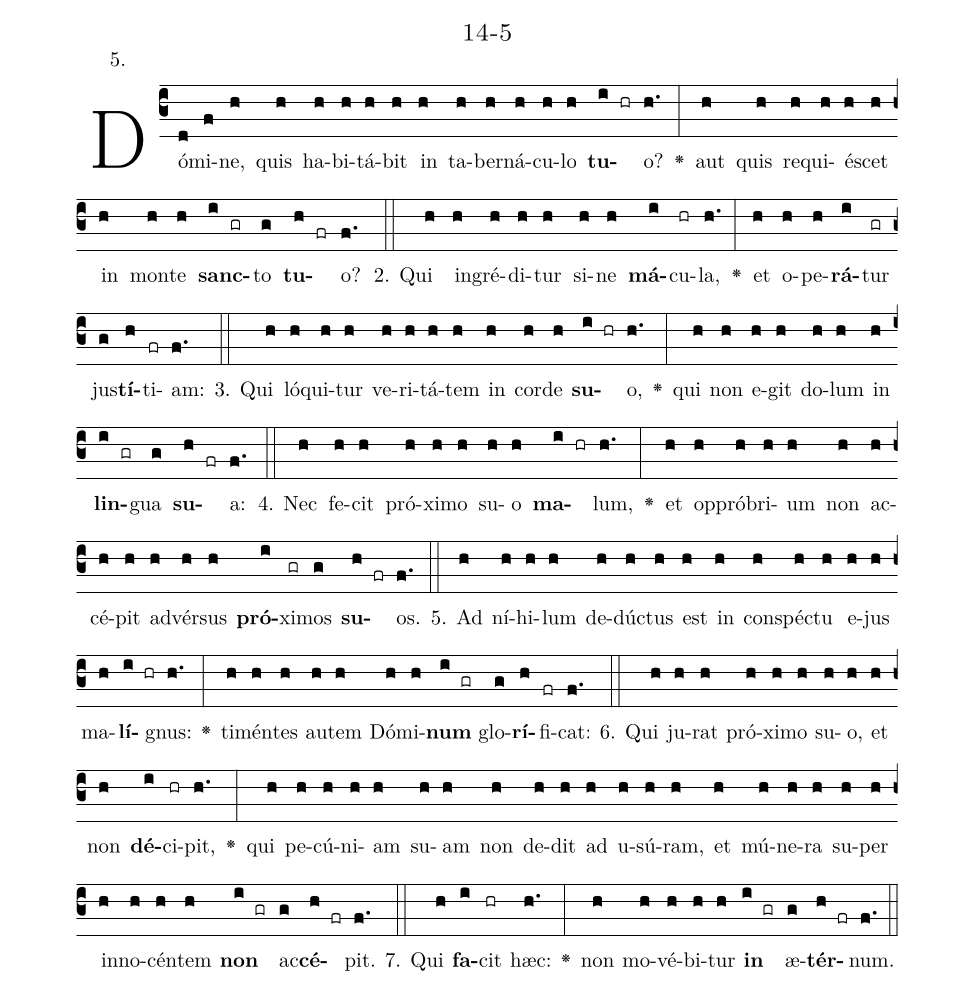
name: 14-5;
annotation: 5.;
%%
(c3)Dó(d)mi(f)ne,(h) quis(h) ha(h)bi(h)tá(h)bit(h) in(h) ta(h)ber(h)ná(h)cu(h)lo(h) <b>tu</b>(i hr)o?(h.) <v>\greheightstar</v>(:) aut(h) quis(h) re(h)qui(h)é(h)scet(h) in(h) mon(h)te(h) <b>sanc</b>(i gr)to(g) <b>tu</b>(h fr)o?(f.) (::)
2. Qui(h) in(h)gré(h)di(h)tur(h) si(h)ne(h) <b>má</b>(i)cu(hr)la,(h.) <v>\greheightstar</v>(:) et(h) o(h)pe(h)<b>rá</b>(i)tur(gr) jus(g)<b>tí</b>(h)ti(fr)am:(f.) (::)
3. Qui(h) ló(h)qui(h)tur(h) ve(h)ri(h)tá(h)tem(h) in(h) cor(h)de(h) <b>su</b>(i hr)o,(h.) <v>\greheightstar</v>(:) qui(h) non(h) e(h)git(h) do(h)lum(h) in(h) <b>lin</b>(i gr)gua(g) <b>su</b>(h fr)a:(f.) (::)
4. Nec(h) fe(h)cit(h) pró(h)xi(h)mo(h) su(h)o(h) <b>ma</b>(i hr)lum,(h.) <v>\greheightstar</v>(:) et(h) op(h)pró(h)bri(h)um(h) non(h) ac(h)cé(h)pit(h) ad(h)vér(h)sus(h) <b>pró</b>(i)xi(gr)mos(g) <b>su</b>(h fr)os.(f.) (::)
5. Ad(h) ní(h)hi(h)lum(h) de(h)dúc(h)tus(h) est(h) in(h) con(h)spéc(h)tu(h) e(h)jus(h) ma(h)<b>lí</b>(i hr)gnus:(h.) <v>\greheightstar</v>(:) ti(h)mén(h)tes(h) au(h)tem(h) Dó(h)mi(h)<b>num</b>(i gr) glo(g)<b>rí</b>(h)fi(fr)cat:(f.) (::)
6. Qui(h) ju(h)rat(h) pró(h)xi(h)mo(h) su(h)o,(h) et(h) non(h) <b>dé</b>(i)ci(hr)pit,(h.) <v>\greheightstar</v>(:) qui(h) pe(h)cú(h)ni(h)am(h) su(h)am(h) non(h) de(h)dit(h) ad(h) u(h)sú(h)ram,(h) et(h) mú(h)ne(h)ra(h) su(h)per(h) in(h)no(h)cén(h)tem(h) <b>non</b>(i gr) ac(g)<b>cé</b>(h fr)pit.(f.) (::)
7. Qui(h) <b>fa</b>(i)cit(hr) hæc:(h.) <v>\greheightstar</v>(:) non(h) mo(h)vé(h)bi(h)tur(h) <b>in</b>(i gr) æ(g)<b>tér</b>(h fr)num.(f.) (::)
